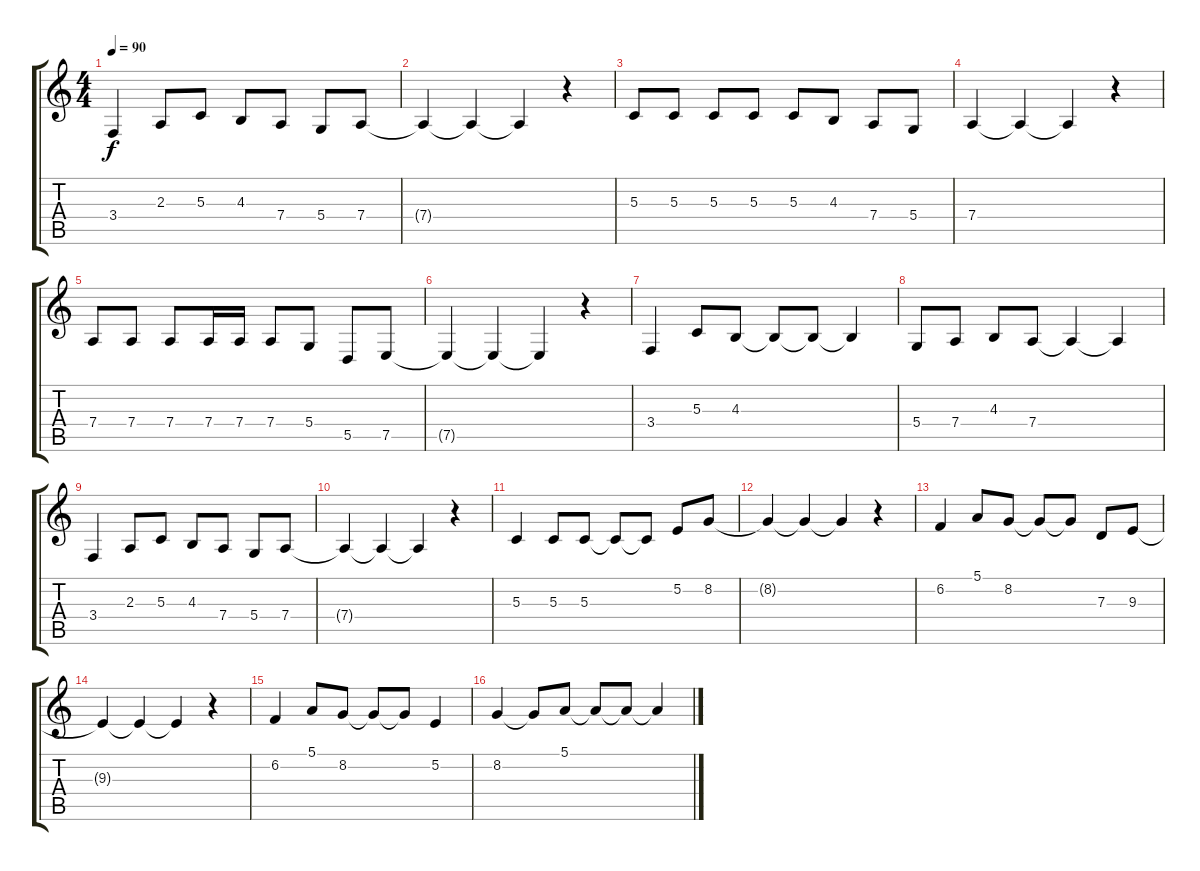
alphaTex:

\track "" {instrument pad1newage}
\staff {score tabs}
\tuning (E4 B3 G3 D3 A2 E2) {hide}
\ts (4 4)
\tempo 90
\clef g2
\ks c
3.4.4{dy f} 2.3.8 5.3.8 4.3.8 7.4.8 5.4.8 7.4.8 |
7.4{t}.4 7.4{t}.4 7.4{t}.4 r.4 |
5.3.8 5.3.8 5.3.8 5.3.8 5.3.8 4.3.8 7.4.8 5.4.8 |
7.4.4 7.4{t}.4 7.4{t}.4 r.4 |
7.4.8 7.4.8 7.4.8 7.4.16 7.4.16 7.4.8 5.4.8 5.5.8 7.5.8 |
7.5{t}.4 7.5{t}.4 7.5{t}.4 r.4 |
3.4.4 5.3.8 4.3.8 4.3{t}.8 4.3{t}.8 4.3{t}.4 |
5.4.8 7.4.8 4.3.8 7.4.8 7.4{t}.4 7.4{t}.4 |
3.4.4 2.3.8 5.3.8 4.3.8 7.4.8 5.4.8 7.4.8 |
7.4{t}.4 7.4{t}.4 7.4{t}.4 r.4 |
5.3.4 5.3.8 5.3.8 5.3{t}.8 5.3{t}.8 5.2.8 8.2.8 |
8.2{t}.4 8.2{t}.4 8.2{t}.4 r.4 |
6.2.4 5.1.8 8.2.8 8.2{t}.8 8.2{t}.8 7.3.8 9.3.8 |
9.3{t}.4 9.3{t}.4 9.3{t}.4 r.4 |
6.2.4 5.1.8 8.2.8 8.2{t}.8 8.2{t}.8 5.2.4 |
8.2.4 8.2{t}.8 5.1.8 5.1{t}.8 5.1{t}.8 5.1{t}.4
